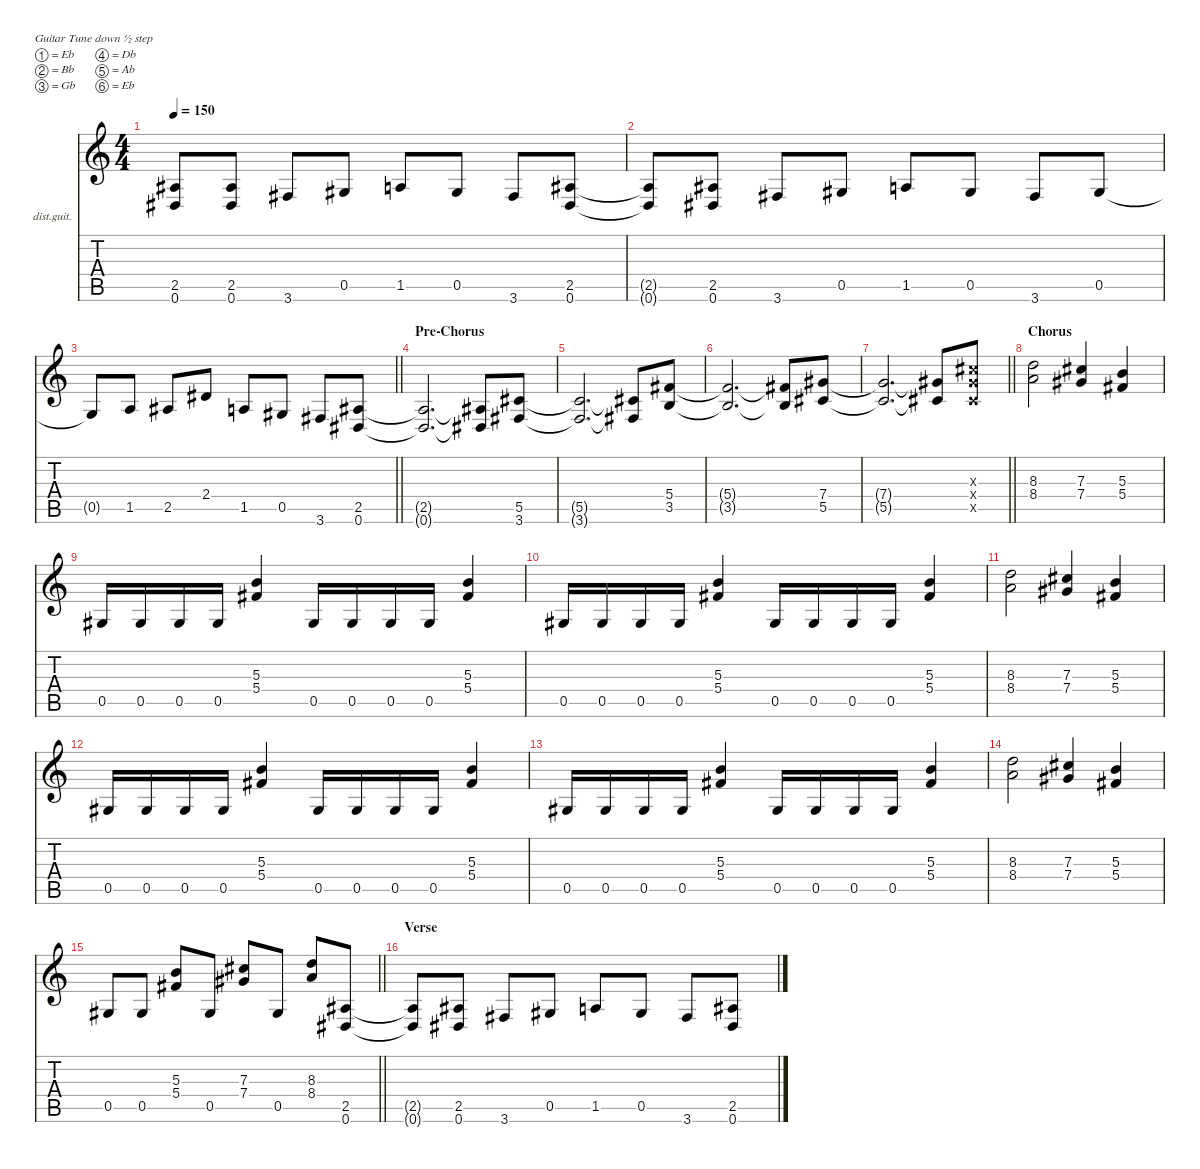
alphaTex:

\defaultSystemsLayout 4
\hideDynamics
\bracketExtendMode nobrackets
\firstSystemTrackNameOrientation horizontal
\otherSystemsTrackNameOrientation horizontal
\track ("Satchel (Rhythm)" "dist.guit.") {instrument distortionguitar}
\staff {score tabs}
\tuning (Eb4 Bb3 Gb3 Db3 Ab2 Eb2)
\ts (4 4)
\tempo 150
\clef g2
\ks c
(2.5{t} 0.6{t}).8{dy f} (2.5 0.6).8 3.6.8 0.5.8 1.5.8 0.5.8 3.6.8 (2.5 0.6).8 |
(2.5{t} 0.6{t}).8 (2.5 0.6).8 3.6.8 0.5.8 1.5.8 0.5.8 3.6.8 0.5.8 |
\barLineRight lightlight
0.5{t}.8 1.5.8 2.5.8 2.4.8 1.5.8 0.5.8 3.6.8 (2.5 0.6).8 |
\section ("" "Pre-Chorus")
(2.5{t} 0.6{t}).2{d} (2.5{t} 0.6{t}).8 (5.5 3.6).8 |
(5.5{t} 3.6{t}).2{d} (5.5{t} 3.6{t}).8 (5.4 3.5).8 |
(5.4{t} 3.5{t}).2{d} (5.4{t} 3.5{t}).8 (7.4 5.5).8 |
\barLineRight lightlight
(7.4{t} 5.5{t}).2{d} (7.4{t} 5.5{t}).8 (7.3{x} 7.4{x} 5.5{x}).8 |
\section ("" "Chorus")
(8.3 8.4).2 (7.3 7.4).4 (5.3 5.4).4 |
0.5.16{dy mf} 0.5.16{dy f} 0.5.16 0.5.16 (5.3 5.4).4 0.5.16{dy mf} 0.5.16{dy f} 0.5.16 0.5.16 (5.3 5.4).4 |
0.5.16{dy mf} 0.5.16{dy f} 0.5.16 0.5.16 (5.3 5.4).4 0.5.16{dy mf} 0.5.16{dy f} 0.5.16 0.5.16 (5.3 5.4).4 |
(8.3 8.4).2 (7.3 7.4).4 (5.3 5.4).4 |
0.5.16{dy mf} 0.5.16{dy f} 0.5.16 0.5.16 (5.3 5.4).4 0.5.16{dy mf} 0.5.16{dy f} 0.5.16 0.5.16 (5.3 5.4).4 |
0.5.16{dy mf} 0.5.16{dy f} 0.5.16 0.5.16 (5.3 5.4).4 0.5.16{dy mf} 0.5.16{dy f} 0.5.16 0.5.16 (5.3 5.4).4 |
(8.3 8.4).2 (7.3 7.4).4 (5.3 5.4).4 |
\barLineRight lightlight
0.5.8 0.5.8 (5.3 5.4).8 0.5.8 (7.3 7.4).8 0.5.8 (8.3 8.4).8 (2.5 0.6).8 |
\section ("" "Verse")
(2.5{t} 0.6{t}).8 (2.5 0.6).8 3.6.8 0.5.8 1.5.8 0.5.8 3.6.8 (2.5 0.6).8
